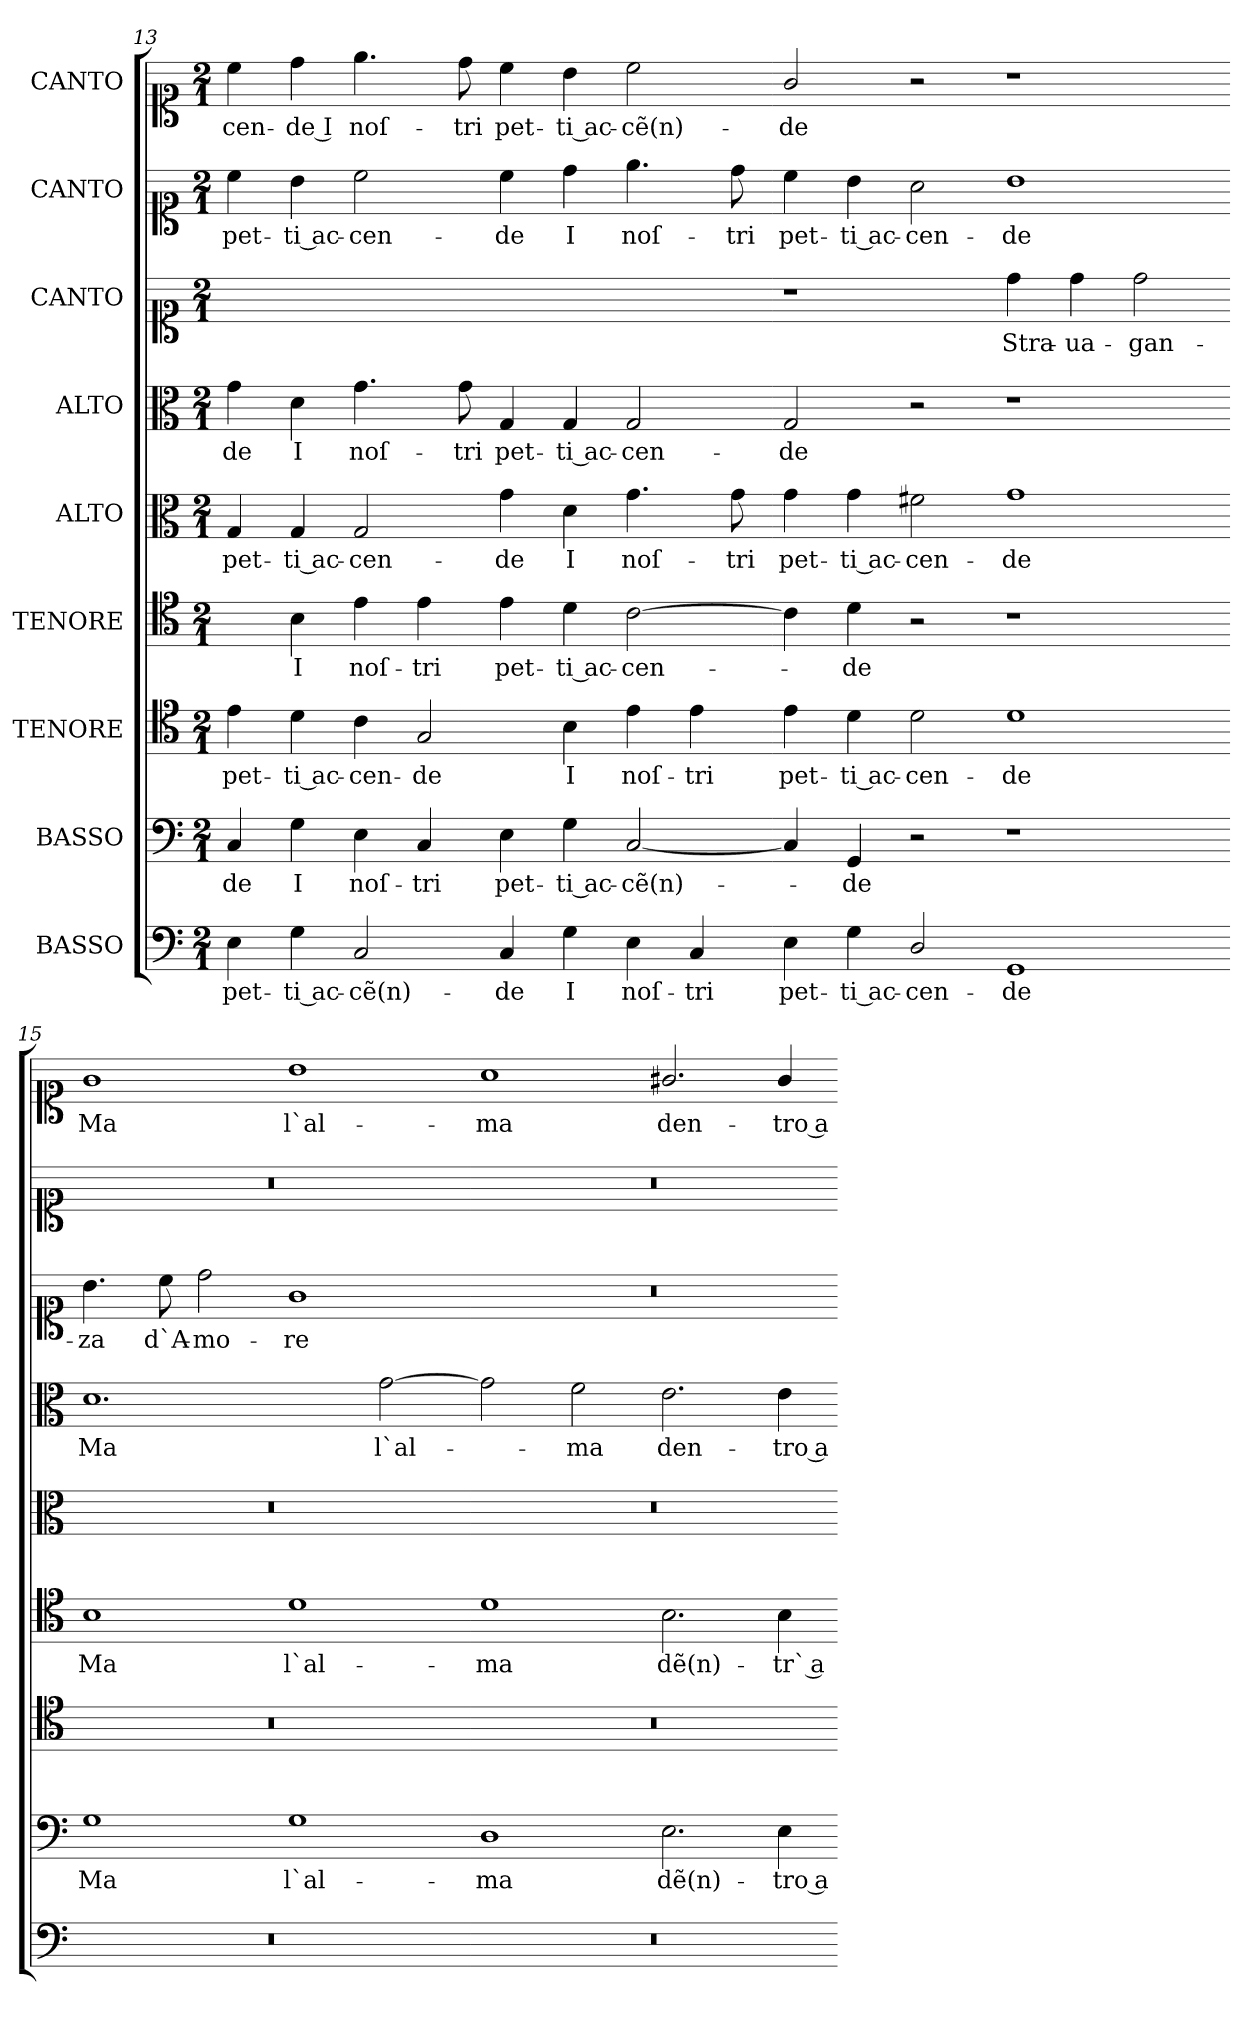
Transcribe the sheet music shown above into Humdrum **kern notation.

**kern	**text	**kern	**text	**kern	**text	**kern	**text	**kern	**text	**kern	**text	**kern	**text	**kern	**text	**kern	**text
*part9	*part9	*part8	*part8	*part7	*part7	*part6	*part6	*part5	*part5	*part4	*part4	*part3	*part3	*part2	*part2	*part1	*part1
*staff9	*staff9	*staff8	*staff8	*staff7	*staff7	*staff6	*staff6	*staff5	*staff5	*staff4	*staff4	*staff3	*staff3	*staff2	*staff2	*staff1	*staff1
*I"BASSO	*	*I"BASSO	*	*I"TENORE	*	*I"TENORE	*	*I"ALTO	*	*I"ALTO	*	*I"CANTO	*	*I"CANTO	*	*I"CANTO	*
*clefF4	*	*clefF4	*	*clefC4	*	*clefC4	*	*clefC3	*	*clefC3	*	*clefC1	*	*clefC1	*	*clefC1	*
*k[]	*	*k[]	*	*k[]	*	*k[]	*	*k[]	*	*k[]	*	*k[]	*	*k[]	*	*k[]	*
*M2/1	*	*M2/1	*	*M2/1	*	*M2/1	*	*M2/1	*	*M2/1	*	*M2/1	*	*M2/1	*	*M2/1	*
=13	=13	=13	=13	=13	=13	=13	=13	=13	=13	=13	=13	=13	=13	=13	=13	=13	=13
4E\	pet-	4C/	-de	4e\	pet-	4ryy	.	4G/	pet-	4g\	-de	0ryy	.	4cc\	pet-	4cc\	-cen-
4G\	-ti ac-	4G\	I	4d\	-ti ac-	4B\	I	4G/	-ti ac-	4d\	I	.	.	4b\	-ti ac-	4dd\	-de I
2C/	-cẽ(n)-	4E\	noſ-	4c\	-cen-	4e\	noſ-	2G/	-cen-	4.g\	noſ-	.	.	2cc\	-cen-	4.ee\	noſ-
.	.	4C/	-tri	2G/	-de	4e\	-tri	.	.	.	.	.	.	.	.	.	.
.	.	.	.	.	.	.	.	.	.	8g\	-tri	.	.	.	.	8dd\	-tri
4C/	-de	4E\	pet-	.	.	4e\	pet-	4g\	-de	4G/	pet-	.	.	4cc\	-de	4cc\	pet-
!	!	!	!	!	!	!	!	!	!LO:LY:i	!	!	!	!	!	!	!	!
4G\	I	4G\	-ti ac-	4B\	I	4d\	-ti ac-	4d\	I	4G/	-ti ac-	.	.	4dd\	I	4b\	-ti ac-
!	!	!	!	!	!	!	!	!	!LO:LY:i	!	!	!	!	!	!	!	!
4E\	noſ-	[2C/	-cẽ(n)-	4e\	noſ-	[2c\	-cen-	4.g\	noſ-	2G/	-cen-	.	.	4.ee\	noſ-	2cc\	-cẽ(n)-
4C/	-tri	.	.	4e\	-tri	.	.	.	.	.	.	.	.	.	.	.	.
!	!	!	!	!	!	!	!	!	!LO:LY:i	!	!	!	!	!	!	!	!
.	.	.	.	.	.	.	.	8g\	-tri	.	.	.	.	8dd\	-tri	.	.
=14-	=14-	=14-	=14-	=14-	=14-	=14-	=14-	=14-	=14-	=14-	=14-	=14-	=14-	=14-	=14-	=14-	=14-
!	!	!	!	!	!	!	!	!	!LO:LY:i	!	!	!	!	!	!	!	!
4E\	pet-	4C/]	.	4e\	pet-	4c\]	.	4g\	pet-	2G/	-de	1r	.	4cc\	pet-	2g/	-de
!	!	!	!	!	!	!	!	!	!LO:LY:i	!	!	!	!	!	!	!	!
4G\	-ti ac-	4GG/	-de	4d\	-ti ac-	4d\	-de	4g\	-ti ac-	.	.	.	.	4b\	-ti ac-	.	.
!	!	!	!	!	!	!	!	!	!LO:LY:i	!	!	!	!	!	!	!	!
2D/	-cen-	2r	.	2d\	-cen-	2r	.	2f#X\	-cen-	2r	.	.	.	2a\	-cen-	2r	.
!	!	!	!	!	!	!	!	!	!LO:LY:i	!	!	!	!	!	!	!	!
1GG	-de	1r	.	1d	-de	1r	.	1g	-de	1r	.	4dd\	Stra-	1b	-de	1r	.
.	.	.	.	.	.	.	.	.	.	.	.	4dd\	-ua-	.	.	.	.
.	.	.	.	.	.	.	.	.	.	.	.	2dd\	-gan-	.	.	.	.
=15-	=15-	=15-	=15-	=15-	=15-	=15-	=15-	=15-	=15-	=15-	=15-	=15-	=15-	=15-	=15-	=15-	=15-
0r	.	1G	Ma	0r	.	1B	Ma	0r	.	1.d	Ma	4.b\	-za	0r	.	1g	Ma
.	.	.	.	.	.	.	.	.	.	.	.	8cc\	d`A-	.	.	.	.
.	.	.	.	.	.	.	.	.	.	.	.	2dd\	-mo-	.	.	.	.
.	.	1G	l`al-	.	.	1d	l`al-	.	.	.	.	1g	-re	.	.	1b	l`al-
.	.	.	.	.	.	.	.	.	.	[2g\	l`al-	.	.	.	.	.	.
=16-	=16-	=16-	=16-	=16-	=16-	=16-	=16-	=16-	=16-	=16-	=16-	=16-	=16-	=16-	=16-	=16-	=16-
0r	.	1D	-ma	0r	.	1d	-ma	0r	.	2g\]	.	0r	.	0r	.	1a	-ma
.	.	.	.	.	.	.	.	.	.	2f\	-ma	.	.	.	.	.	.
.	.	2.E\	dẽ(n)-	.	.	2.B\	dẽ(n)-	.	.	2.e\	den-	.	.	.	.	2.g#X/	den-
.	.	4E\	-tro a	.	.	4B\	-tr` a	.	.	4e\	-tro a	.	.	.	.	4g#/	-tro a
=-	=-	=-	=-	=-	=-	=-	=-	=-	=-	=-	=-	=-	=-	=-	=-	=-	=-
*-	*-	*-	*-	*-	*-	*-	*-	*-	*-	*-	*-	*-	*-	*-	*-	*-	*-
